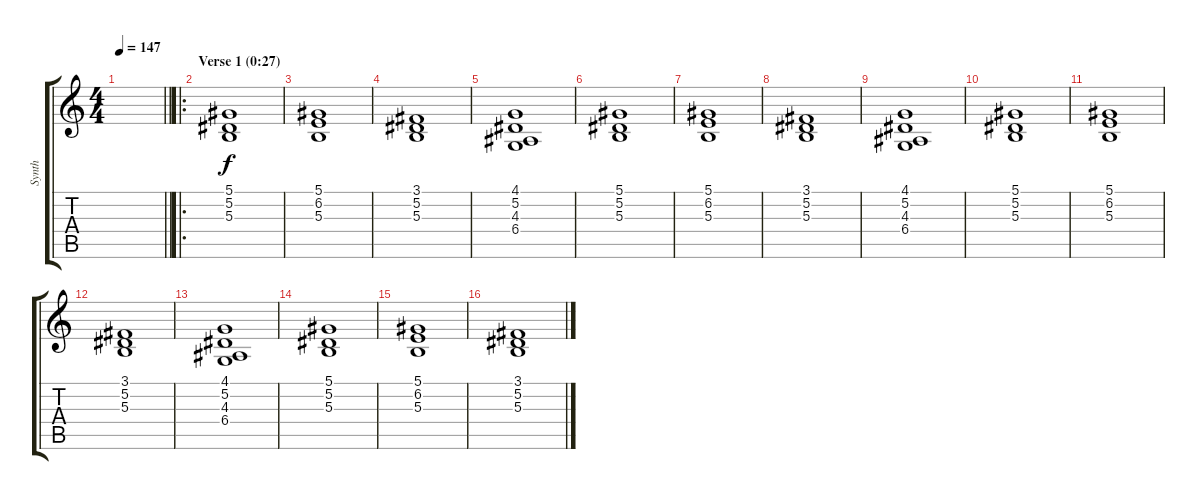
\track ("Synth" "Synth") {instrument stringensemble1}
\staff {score tabs}
\tuning (Eb4 Bb3 Gb3 Db3 Ab2 Eb2) {hide}
\ts (4 4)
\tempo 147
\clef g2
\barLineRight lightlight
\ks c
|
\ro
\section ("" "Verse 1 (0:27)")
(5.1 5.2 5.3).1 |
(5.1 6.2 5.3).1 |
(3.1 5.2 5.3).1 |
(4.1 5.2 4.3 6.4).1 |
(5.1 5.2 5.3).1 |
(5.1 6.2 5.3).1 |
(3.1 5.2 5.3).1 |
(4.1 5.2 4.3 6.4).1 |
(5.1 5.2 5.3).1 |
(5.1 6.2 5.3).1 |
(3.1 5.2 5.3).1 |
(4.1 5.2 4.3 6.4).1 |
(5.1 5.2 5.3).1 |
(5.1 6.2 5.3).1 |
(3.1 5.2 5.3).1
